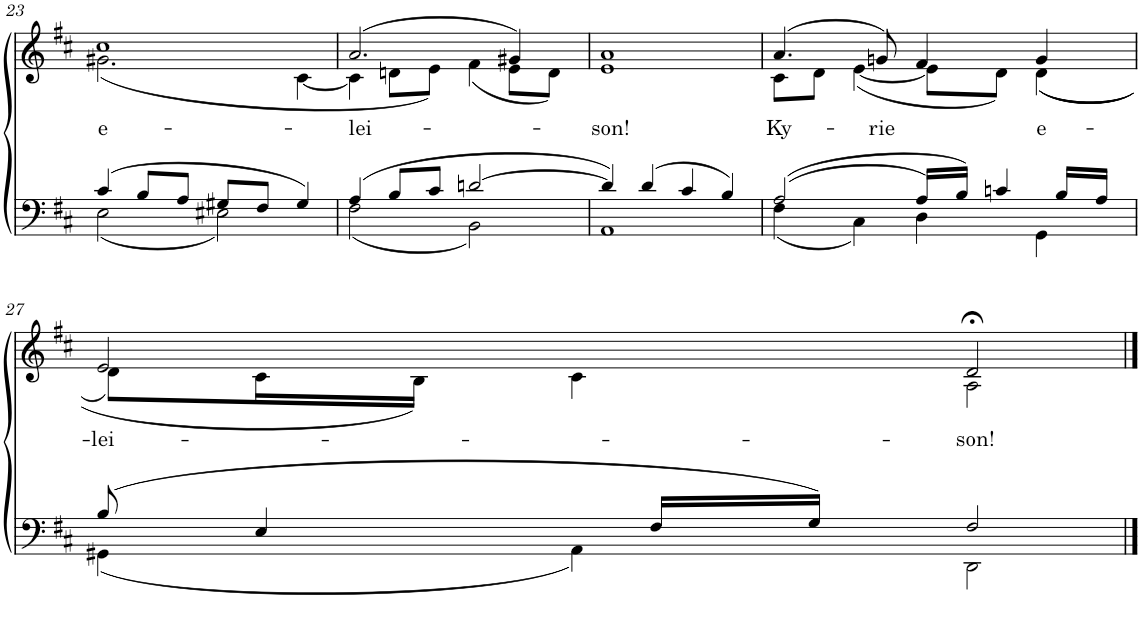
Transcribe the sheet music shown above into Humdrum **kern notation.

**kern	**kern	**text
*part2	*part1	*part1
*staff2	*staff1	*staff1
*I"Tenor/Bass	*I"Soprano/Alto	*
!!LO:PB:g=z
*clefF4	*clefG2	*
*k[f#c#]	*k[f#c#]	*
*M4/4	*M4/4	*
*met(c)	*met(c)	*
=23	=23	=23
*^	*	*
!	!	!	!LO:LY:b
*	*	*^	*
(4c#;</	(2E\	1cc#	(2.g#X\	e-
8B/L	.	.	.	.
8A/J	.	.	.	.
8G#X/L	2E#X\)	.	.	.
8F#/J	.	.	.	.
4G#/)	.	.	[4c#\	.
=24	=24	=24	=24	=24
!	!	!	!	!LO:LY:b
(4A/	(2F#\	(2.a/	4c#\]	-lei-
8B/L	.	.	8dn\L	.
8c#/J	.	.	8e\J)	.
[2dn/	2BB\)	.	(4f#\	.
.	.	4g#X/)	8e\L	.
.	.	.	8d\J)	.
=25	=25	=25	=25	=25
!	!	!	!	!LO:LY:b
4d/])	1AA	1a	1e	-son!
(4d/	.	.	.	.
4c#/	.	.	.	.
4B,/)	.	.	.	.
=26	=26	=26	=26	=26
!	!	!	!	!LO:LY:b
((2A/	(4F#\	(4.a/	8c#\L	Ky-
.	.	.	8d\J	.
.	4C#\)	.	([4e\	.
!	!	!	!	!LO:LY:b
.	.	8gn/)	.	-rie
16A/LL)	4D\	4f#/	8e\L]	.
16B/JJ)	.	.	.	.
4cn/	.	.	8d\J)	.
!	!	!	!	!LO:LY:b
.	4GG\	4g/	((4d\	e-
16B;</LL	.	.	.	.
16A/JJ	.	.	.	.
!!LO:LB:g=z	!!
=27	=27	=27	=27	=27
!	!	!	!	!LO:LY:b
(8B;</	(4GG#X\	2e/	8d\L)	-lei-
4E/	.	.	16c#\L	.
.	.	.	16B\JJ)	.
.	4AA\)	.	4c#\	.
16F#;</LL	.	.	.	.
16G/JJ)	.	.	.	.
!	!	!	!	!LO:LY:b
2F#/	2DD\	2d;</	2A\	-son!
*v	*v	*	*	*
*	*v	*v	*
==	==	==
*-	*-	*-
